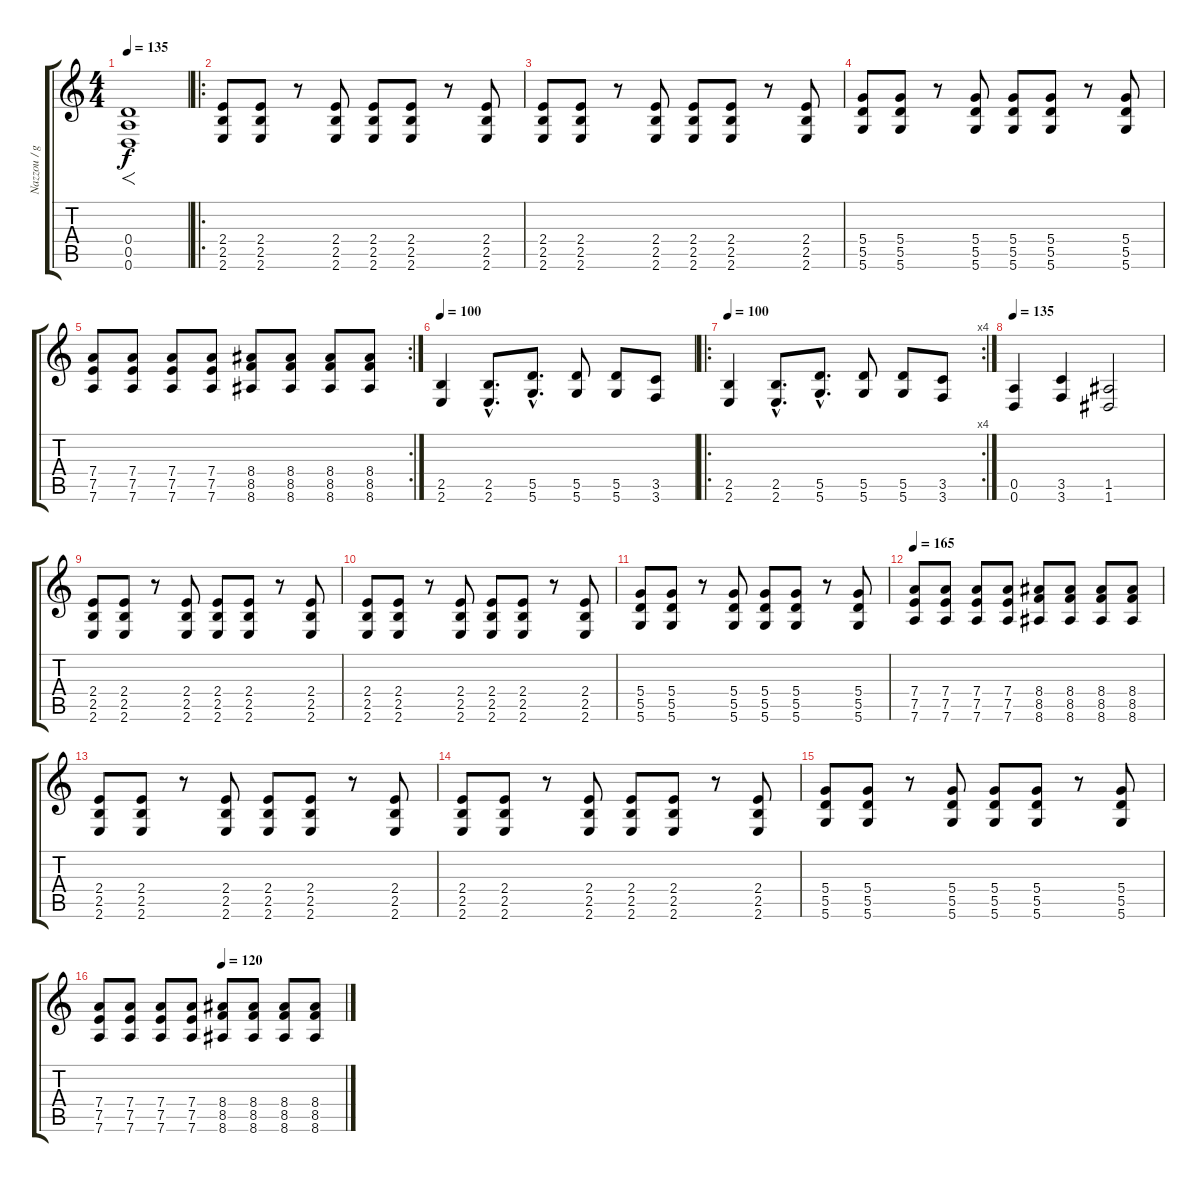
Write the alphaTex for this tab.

\track ("Nazzou / guitar 1" "Nazzou / g") {instrument distortionguitar}
\staff {score tabs}
\tuning (E4 B3 G3 D3 A2 D2) {hide}
\ts (4 4)
\tempo 135
\clef g2
\ks c
(0.4 0.5 0.6).1{f dy f instrument distortionguitar} |
\ro
(2.4 2.5 2.6).8 (2.4 2.5 2.6).8 r.8 (2.4 2.5 2.6).8 (2.4 2.5 2.6).8 (2.4 2.5 2.6).8 r.8 (2.4 2.5 2.6).8 |
(2.4 2.5 2.6).8 (2.4 2.5 2.6).8 r.8 (2.4 2.5 2.6).8 (2.4 2.5 2.6).8 (2.4 2.5 2.6).8 r.8 (2.4 2.5 2.6).8 |
(5.4 5.5 5.6).8 (5.4 5.5 5.6).8 r.8 (5.4 5.5 5.6).8 (5.4 5.5 5.6).8 (5.4 5.5 5.6).8 r.8 (5.4 5.5 5.6).8 |
\rc 2
(7.4 7.5 7.6).8 (7.4 7.5 7.6).8 (7.4 7.5 7.6).8 (7.4 7.5 7.6).8 (8.4 8.5 8.6).8 (8.4 8.5 8.6).8 (8.4 8.5 8.6).8 (8.4 8.5 8.6).8 |
\tempo 100
(2.5 2.6).4 (2.5{hac} 2.6{hac}).8{d} (5.5{hac} 5.6{hac}).8{d} (5.5 5.6).8 (5.5 5.6).8 (3.5 3.6).8 |
\ro
\rc 4
\tempo 100
(2.5 2.6).4 (2.5{hac} 2.6{hac}).8{d} (5.5{hac} 5.6{hac}).8{d} (5.5 5.6).8 (5.5 5.6).8 (3.5 3.6).8 |
\tempo 135
(0.5 0.6).4 (3.5 3.6).4 (1.5 1.6).2 |
(2.4 2.5 2.6).8 (2.4 2.5 2.6).8 r.8 (2.4 2.5 2.6).8 (2.4 2.5 2.6).8 (2.4 2.5 2.6).8 r.8 (2.4 2.5 2.6).8 |
(2.4 2.5 2.6).8 (2.4 2.5 2.6).8 r.8 (2.4 2.5 2.6).8 (2.4 2.5 2.6).8 (2.4 2.5 2.6).8 r.8 (2.4 2.5 2.6).8 |
(5.4 5.5 5.6).8 (5.4 5.5 5.6).8 r.8 (5.4 5.5 5.6).8 (5.4 5.5 5.6).8 (5.4 5.5 5.6).8 r.8 (5.4 5.5 5.6).8 |
\tempo 165
(7.4 7.5 7.6).8 (7.4 7.5 7.6).8 (7.4 7.5 7.6).8 (7.4 7.5 7.6).8 (8.4 8.5 8.6).8 (8.4 8.5 8.6).8 (8.4 8.5 8.6).8 (8.4 8.5 8.6).8 |
(2.4 2.5 2.6).8 (2.4 2.5 2.6).8 r.8 (2.4 2.5 2.6).8 (2.4 2.5 2.6).8 (2.4 2.5 2.6).8 r.8 (2.4 2.5 2.6).8 |
(2.4 2.5 2.6).8 (2.4 2.5 2.6).8 r.8 (2.4 2.5 2.6).8 (2.4 2.5 2.6).8 (2.4 2.5 2.6).8 r.8 (2.4 2.5 2.6).8 |
(5.4 5.5 5.6).8 (5.4 5.5 5.6).8 r.8 (5.4 5.5 5.6).8 (5.4 5.5 5.6).8 (5.4 5.5 5.6).8 r.8 (5.4 5.5 5.6).8 |
\tempo (120 0.5)
(7.4 7.5 7.6).8 (7.4 7.5 7.6).8 (7.4 7.5 7.6).8 (7.4 7.5 7.6).8 (8.4 8.5 8.6).8 (8.4 8.5 8.6).8 (8.4 8.5 8.6).8 (8.4 8.5 8.6).8
